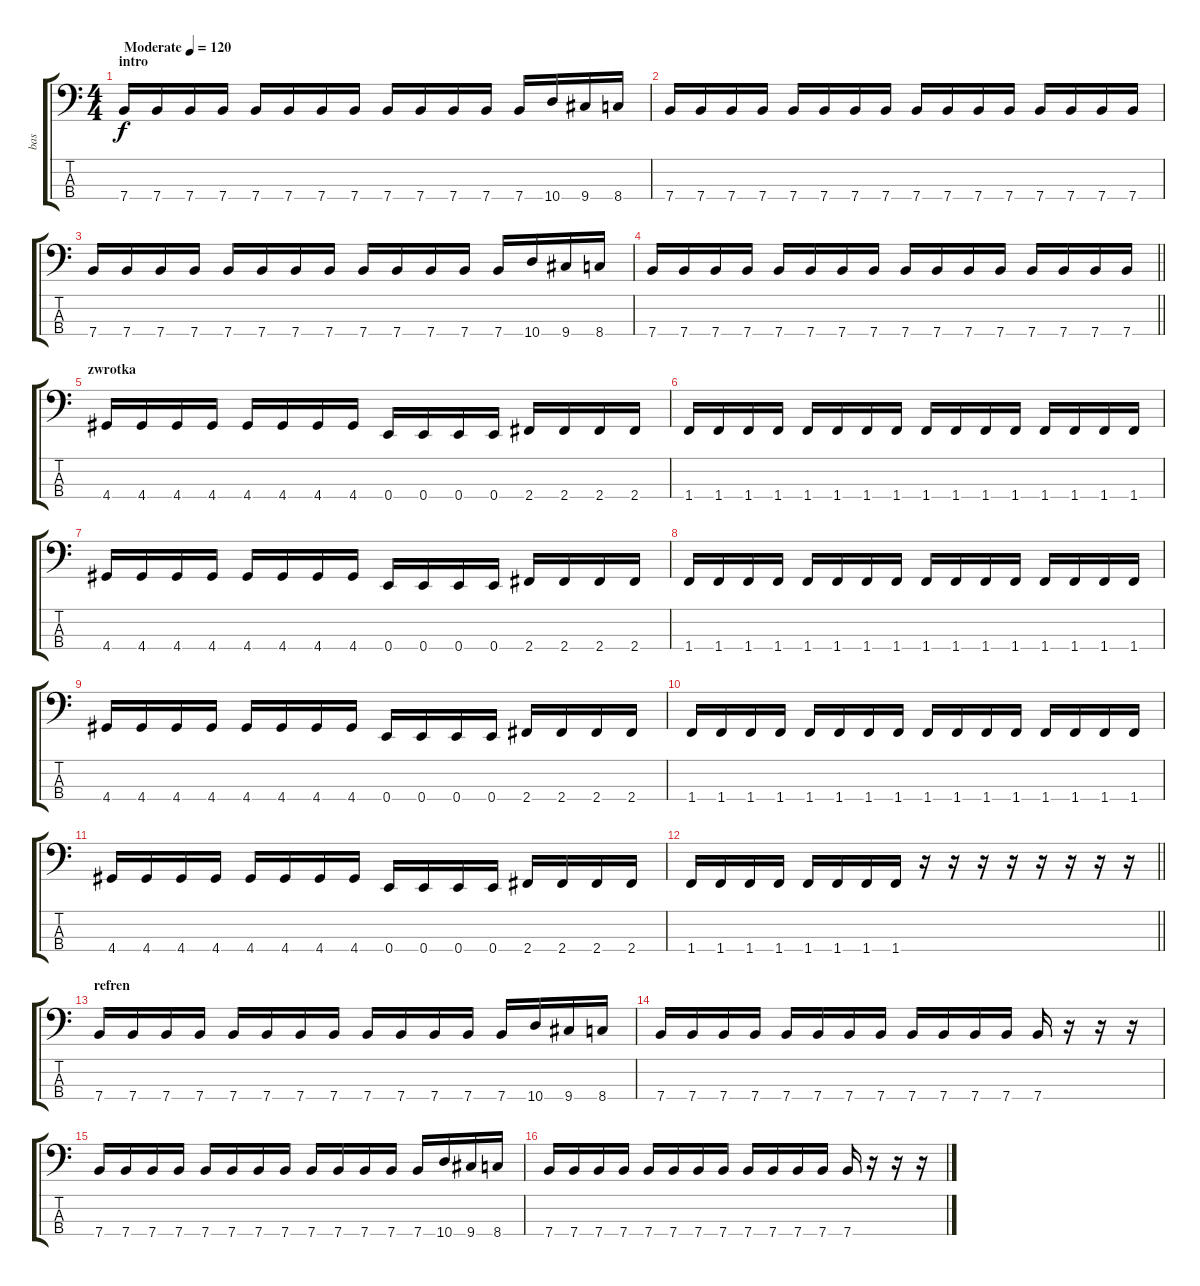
\track ("bas" "bas") {instrument electricbassfinger}
\staff {score tabs}
\tuning (G2 D2 A1 E1) {hide}
\ts (4 4)
\section ("" "intro")
\tempo (120 "Moderate")
\clef f4
\ks c
7.4.16{dy f instrument electricbassfinger} 7.4.16 7.4.16 7.4.16 7.4.16 7.4.16 7.4.16 7.4.16 7.4.16 7.4.16 7.4.16 7.4.16 7.4.16 10.4.16 9.4.16 8.4.16 |
7.4.16 7.4.16 7.4.16 7.4.16 7.4.16 7.4.16 7.4.16 7.4.16 7.4.16 7.4.16 7.4.16 7.4.16 7.4.16 7.4.16 7.4.16 7.4.16 |
7.4.16 7.4.16 7.4.16 7.4.16 7.4.16 7.4.16 7.4.16 7.4.16 7.4.16 7.4.16 7.4.16 7.4.16 7.4.16 10.4.16 9.4.16 8.4.16 |
\barLineRight lightlight
7.4.16 7.4.16 7.4.16 7.4.16 7.4.16 7.4.16 7.4.16 7.4.16 7.4.16 7.4.16 7.4.16 7.4.16 7.4.16 7.4.16 7.4.16 7.4.16 |
\section ("" "zwrotka")
4.4.16 4.4.16 4.4.16 4.4.16 4.4.16 4.4.16 4.4.16 4.4.16 0.4.16 0.4.16 0.4.16 0.4.16 2.4.16 2.4.16 2.4.16 2.4.16 |
1.4.16 1.4.16 1.4.16 1.4.16 1.4.16 1.4.16 1.4.16 1.4.16 1.4.16 1.4.16 1.4.16 1.4.16 1.4.16 1.4.16 1.4.16 1.4.16 |
4.4.16 4.4.16 4.4.16 4.4.16 4.4.16 4.4.16 4.4.16 4.4.16 0.4.16 0.4.16 0.4.16 0.4.16 2.4.16 2.4.16 2.4.16 2.4.16 |
1.4.16 1.4.16 1.4.16 1.4.16 1.4.16 1.4.16 1.4.16 1.4.16 1.4.16 1.4.16 1.4.16 1.4.16 1.4.16 1.4.16 1.4.16 1.4.16 |
4.4.16 4.4.16 4.4.16 4.4.16 4.4.16 4.4.16 4.4.16 4.4.16 0.4.16 0.4.16 0.4.16 0.4.16 2.4.16 2.4.16 2.4.16 2.4.16 |
1.4.16 1.4.16 1.4.16 1.4.16 1.4.16 1.4.16 1.4.16 1.4.16 1.4.16 1.4.16 1.4.16 1.4.16 1.4.16 1.4.16 1.4.16 1.4.16 |
4.4.16 4.4.16 4.4.16 4.4.16 4.4.16 4.4.16 4.4.16 4.4.16 0.4.16 0.4.16 0.4.16 0.4.16 2.4.16 2.4.16 2.4.16 2.4.16 |
\barLineRight lightlight
1.4.16 1.4.16 1.4.16 1.4.16 1.4.16 1.4.16 1.4.16 1.4.16 r.16 r.16 r.16 r.16 r.16 r.16 r.16 r.16 |
\section ("" "refren")
7.4.16 7.4.16 7.4.16 7.4.16 7.4.16 7.4.16 7.4.16 7.4.16 7.4.16 7.4.16 7.4.16 7.4.16 7.4.16 10.4.16 9.4.16 8.4.16 |
7.4.16 7.4.16 7.4.16 7.4.16 7.4.16 7.4.16 7.4.16 7.4.16 7.4.16 7.4.16 7.4.16 7.4.16 7.4.16 r.16 r.16 r.16 |
7.4.16 7.4.16 7.4.16 7.4.16 7.4.16 7.4.16 7.4.16 7.4.16 7.4.16 7.4.16 7.4.16 7.4.16 7.4.16 10.4.16 9.4.16 8.4.16 |
7.4.16 7.4.16 7.4.16 7.4.16 7.4.16 7.4.16 7.4.16 7.4.16 7.4.16 7.4.16 7.4.16 7.4.16 7.4.16 r.16 r.16 r.16
